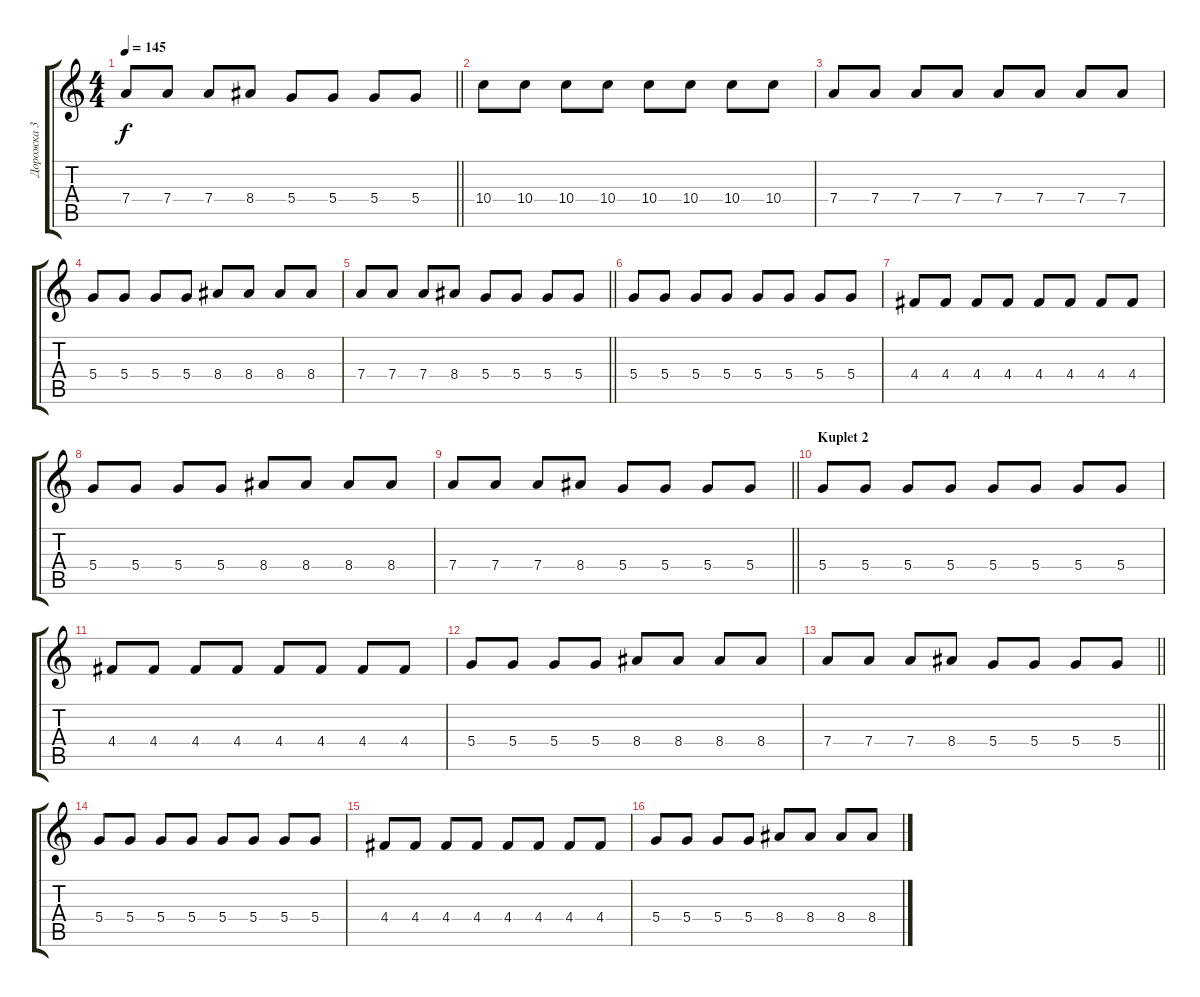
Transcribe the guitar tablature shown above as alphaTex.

\track ("Дорожка 3" "Дорожка 3") {instrument acousticguitarsteel}
\staff {score tabs}
\tuning (E4 B3 G3 D3 A2 E2) {hide}
\ts (4 4)
\tempo 145
\clef g2
\barLineRight lightlight
\ks c
7.4.8{dy f} 7.4.8 7.4.8 8.4.8 5.4.8 5.4.8 5.4.8 5.4.8 |
10.4.8 10.4.8 10.4.8 10.4.8 10.4.8 10.4.8 10.4.8 10.4.8 |
7.4.8 7.4.8 7.4.8 7.4.8 7.4.8 7.4.8 7.4.8 7.4.8 |
5.4.8 5.4.8 5.4.8 5.4.8 8.4.8 8.4.8 8.4.8 8.4.8 |
\barLineRight lightlight
7.4.8 7.4.8 7.4.8 8.4.8 5.4.8 5.4.8 5.4.8 5.4.8 |
5.4.8 5.4.8 5.4.8 5.4.8 5.4.8 5.4.8 5.4.8 5.4.8 |
4.4.8 4.4.8 4.4.8 4.4.8 4.4.8 4.4.8 4.4.8 4.4.8 |
5.4.8 5.4.8 5.4.8 5.4.8 8.4.8 8.4.8 8.4.8 8.4.8 |
\barLineRight lightlight
7.4.8 7.4.8 7.4.8 8.4.8 5.4.8 5.4.8 5.4.8 5.4.8 |
\section ("" "Kuplet 2")
5.4.8 5.4.8 5.4.8 5.4.8 5.4.8 5.4.8 5.4.8 5.4.8 |
4.4.8 4.4.8 4.4.8 4.4.8 4.4.8 4.4.8 4.4.8 4.4.8 |
5.4.8 5.4.8 5.4.8 5.4.8 8.4.8 8.4.8 8.4.8 8.4.8 |
\barLineRight lightlight
7.4.8 7.4.8 7.4.8 8.4.8 5.4.8 5.4.8 5.4.8 5.4.8 |
5.4.8 5.4.8 5.4.8 5.4.8 5.4.8 5.4.8 5.4.8 5.4.8 |
4.4.8 4.4.8 4.4.8 4.4.8 4.4.8 4.4.8 4.4.8 4.4.8 |
5.4.8 5.4.8 5.4.8 5.4.8 8.4.8 8.4.8 8.4.8 8.4.8
